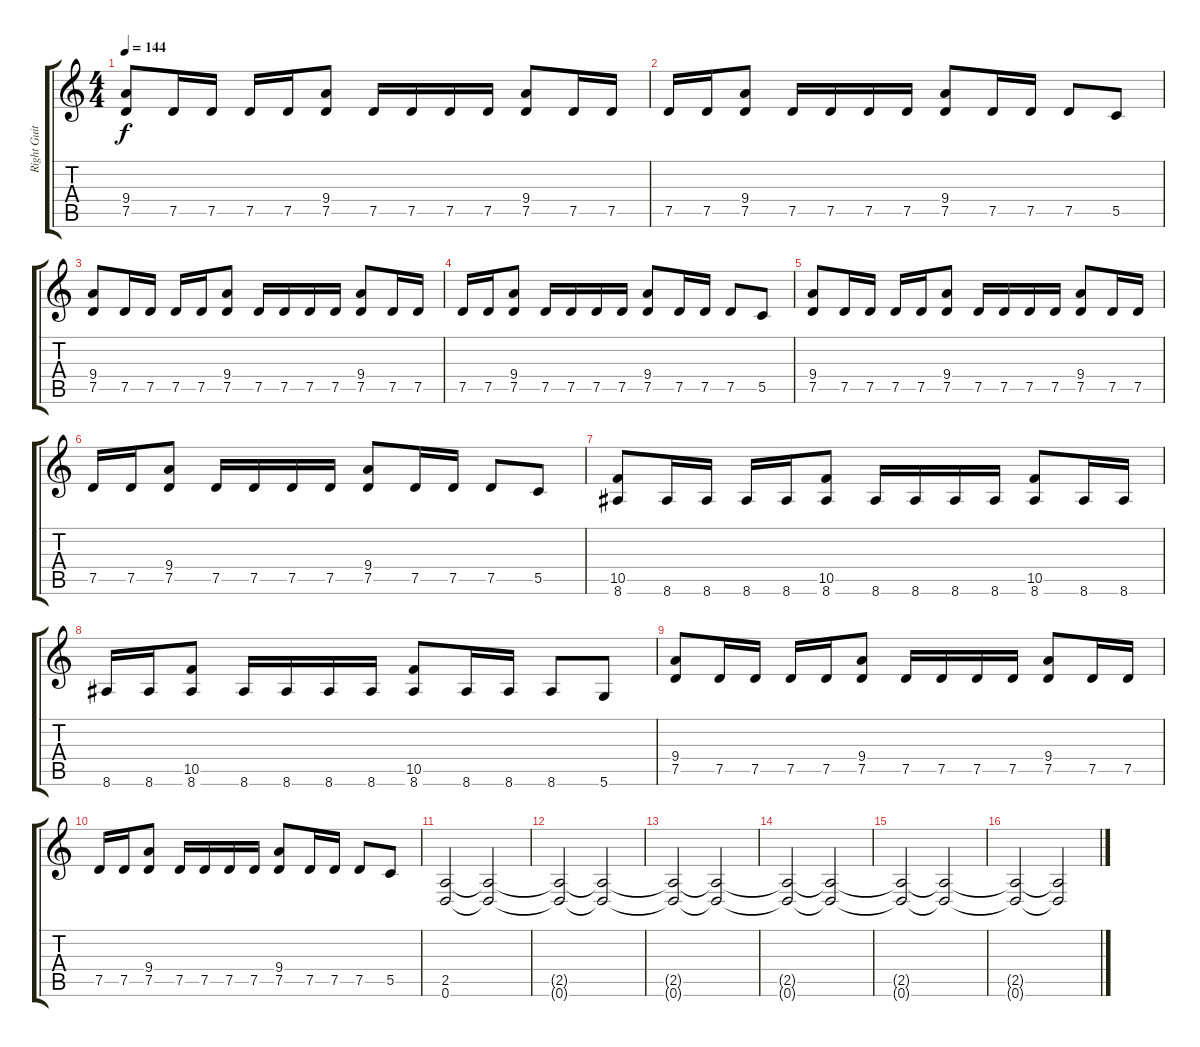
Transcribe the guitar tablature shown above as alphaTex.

\track ("Right Guitar" "Right Guit") {instrument distortionguitar}
\staff {score tabs}
\tuning (D4 A3 F3 C3 G2 D2) {hide}
\ts (4 4)
\tempo 144
\clef g2
\ks c
(9.4 7.5).8{dy f} 7.5.16 7.5.16 7.5.16 7.5.16 (9.4 7.5).8 7.5.16 7.5.16 7.5.16 7.5.16 (9.4 7.5).8 7.5.16 7.5.16 |
7.5.16 7.5.16 (9.4 7.5).8 7.5.16 7.5.16 7.5.16 7.5.16 (9.4 7.5).8 7.5.16 7.5.16 7.5.8 5.5.8 |
(9.4 7.5).8 7.5.16 7.5.16 7.5.16 7.5.16 (9.4 7.5).8 7.5.16 7.5.16 7.5.16 7.5.16 (9.4 7.5).8 7.5.16 7.5.16 |
7.5.16 7.5.16 (9.4 7.5).8 7.5.16 7.5.16 7.5.16 7.5.16 (9.4 7.5).8 7.5.16 7.5.16 7.5.8 5.5.8 |
(9.4 7.5).8 7.5.16 7.5.16 7.5.16 7.5.16 (9.4 7.5).8 7.5.16 7.5.16 7.5.16 7.5.16 (9.4 7.5).8 7.5.16 7.5.16 |
7.5.16 7.5.16 (9.4 7.5).8 7.5.16 7.5.16 7.5.16 7.5.16 (9.4 7.5).8 7.5.16 7.5.16 7.5.8 5.5.8 |
(10.5 8.6).8 8.6.16 8.6.16 8.6.16 8.6.16 (10.5 8.6).8 8.6.16 8.6.16 8.6.16 8.6.16 (10.5 8.6).8 8.6.16 8.6.16 |
8.6.16 8.6.16 (10.5 8.6).8 8.6.16 8.6.16 8.6.16 8.6.16 (10.5 8.6).8 8.6.16 8.6.16 8.6.8 5.6.8 |
(9.4 7.5).8 7.5.16 7.5.16 7.5.16 7.5.16 (9.4 7.5).8 7.5.16 7.5.16 7.5.16 7.5.16 (9.4 7.5).8 7.5.16 7.5.16 |
7.5.16 7.5.16 (9.4 7.5).8 7.5.16 7.5.16 7.5.16 7.5.16 (9.4 7.5).8 7.5.16 7.5.16 7.5.8 5.5.8 |
(2.5 0.6).2 (2.5{t} 0.6{t}).2 |
(2.5{t} 0.6{t}).2 (2.5{t} 0.6{t}).2 |
(2.5{t} 0.6{t}).2 (2.5{t} 0.6{t}).2 |
(2.5{t} 0.6{t}).2 (2.5{t} 0.6{t}).2 |
(2.5{t} 0.6{t}).2 (2.5{t} 0.6{t}).2 |
(2.5{t} 0.6{t}).2 (2.5{t} 0.6{t}).2
